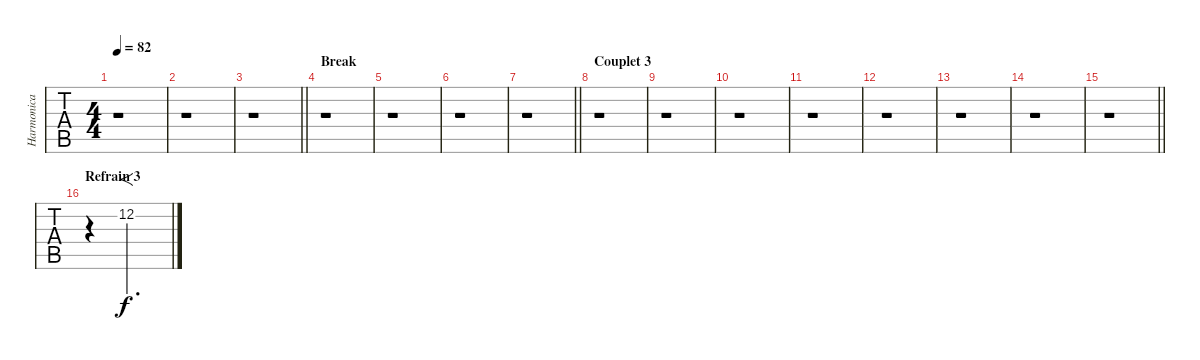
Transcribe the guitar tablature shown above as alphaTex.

\track ("Harmonica" "Harmonica") {instrument harmonica}
\staff {tabs}
\tuning (E4 B3 G3 D3 A2 E2) {hide}
\ts (4 4)
\tempo 82
\clef g2
\ks c
r.1{dy f} |
r.1 |
\barLineRight lightlight
r.1 |
\section ("" "Break")
r.1 |
r.1 |
r.1 |
\barLineRight lightlight
r.1 |
\section ("" "Couplet 3")
r.1 |
r.1 |
r.1 |
r.1 |
r.1 |
r.1 |
r.1 |
\barLineRight lightlight
r.1 |
\section ("" "Refrain 3")
r.4 12.2.2{f d}
